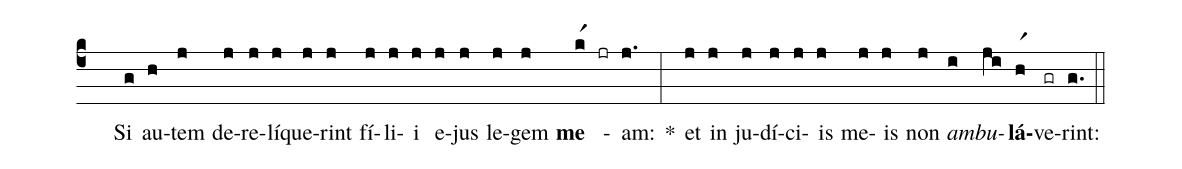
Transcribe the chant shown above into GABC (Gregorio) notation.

%%
(c4)
( )Si(g) au(h)tem(j) de(j)re(j)lí(j)que(j)rint(j) fí(j)li(j)i(j) e(j)jus(j) le(j)gem(j) <b>me</b>(kr1) -(jr) am:(j.) *(:)
et(j) in(j) ju(j)dí(j)ci(j)is(j) me(j)is(j) non(j) <i>am</i>(i)<i>bu</i>(ji)<b>lá</b>(hr1)ve(gr)rint:(g.) (::)
